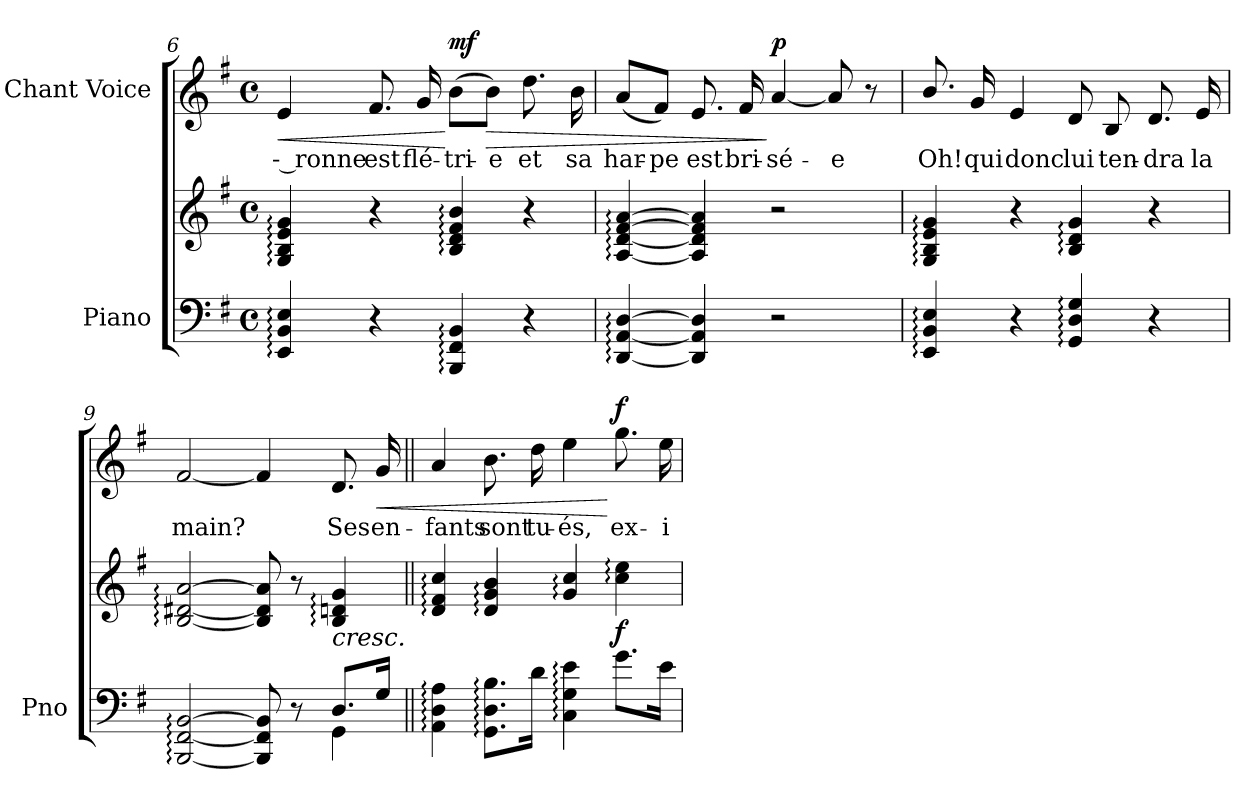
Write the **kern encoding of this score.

**kern	**kern	**dynam	**kern	**text	**dynam
*part2	*part2	*part2	*part1	*part1	*part1
*staff3	*staff2	*staff2/3	*staff1	*staff1	*staff1
*I"Piano	*	*	*I"Chant Voice	*	*
*I'Pno	*	*	*	*	*
!!LO:LB:g=z
*clefF4	*clefG2	*	*clefG2	*	*
*k[f#]	*k[f#]	*	*k[f#]	*	*
*M4/4	*M4/4	*	*M4/4	*	*
*met(c)	*met(c)	*	*met(c)	*	*
=6	=6	=6	=6	=6	=6
!	!	!	!	!LO:LY:b	!LO:HP:b
4EE/: 4BB/: 4E/:	4G/: 4B/: 4e/: 4g/:	.	4e/	-- ronne	<
!	!	!	!	!LO:LY:b	!
4r	4r	.	8.f#/	est	.
!	!	!	!	!LO:LY:b	!
.	.	.	16g/	flé-	.
!	!	!	!	!LO:LY:b	!LO:DY:n=1:a
4BBB/: 4FF#/: 4BB/:	4B/: 4d/: 4f#/: 4b/:	.	(>8b\L	-tri-	[ mf
!	!	!	!	!LO:LY:b	!LO:HP:b
.	.	.	8b\J)	-e	>
!	!	!	!	!LO:LY:b	!
4r	4r	.	8.dd\	et	.
!	!	!	!	!LO:LY:b	!
.	.	.	16b\	sa	.
=7	=7	=7	=7	=7	=7
!	!	!	!	!LO:LY:b	!
[4DD/: [4AA/: [4D/:	[4A/: [4d/: [4f#/: [4a/:	.	(<8a/L	har-	.
!	!	!	!	!LO:LY:b	!
.	.	.	8f#/J)	-pe	.
!	!	!	!	!LO:LY:b	!
4DD/] 4AA/] 4D/]	4A/] 4d/] 4f#/] 4a/]	.	8.e/	est	.
!	!	!	!	!LO:LY:b	!
.	.	.	16f#/	bri-	.
!	!	!	!	!LO:LY:b	!LO:DY:n=1:a
2r	2r	.	[4a/	-sé-	] p
!	!	!	!	!LO:LY:b	!
.	.	.	8a/]	-e	.
.	.	.	8r	.	.
=8	=8	=8	=8	=8	=8
!	!	!	!	!LO:LY:b	!
4EE/: 4BB/: 4E/:	4G/: 4B/: 4e/: 4g/:	.	8.b/	Oh!	.
!	!	!	!	!LO:LY:b	!
.	.	.	16g/	qui	.
!	!	!	!	!LO:LY:b	!
4r	4r	.	4e/	donc	.
!	!	!	!	!LO:LY:b	!
4GG/: 4D/: 4G/:	4B/: 4d/: 4g/:	.	8d/	lui	.
!	!	!	!	!LO:LY:b	!
.	.	.	8B/	ten-	.
!	!	!	!	!LO:LY:b	!
4r	4r	.	8.d/	-dra	.
!	!	!	!	!LO:LY:b	!
.	.	.	16e/	la	.
!!LO:PB:g=z
=9	=9	=9	=9	=9	=9
*^	*	*	*	*	*
!	!	!	!	!	!LO:LY:b	!
*	*	*^	*	*	*	*
[2BBB/: [2FF#/: [2BB/:	2.ryy	[2B/: [2d#X/: [2a/:	2...ryy	.	[2f#/	main?	.
8BBB/] 8FF#/] 8BB/]	.	8B/] 8d#/] 8a/]	.	.	4f#/]	.	.
8r	.	8r	.	.	.	.	.
!	!	!	!	!LO:HP:b	!	!LO:LY:b	!LO:DY:a
!	!	!	!	!	!	!	!LO:DY:n=1:a
!	!	!	!	!	!	!	!LO:DY:n=2:a
8.D/L	4GG:\	4B/: 4dn/: 4g/:	.	<	8.d/	Ses	other-dynamics f other-dynamics
!	!	!	!	!LO:DY:b	!	!LO:LY:b	!LO:HP:b
!	!	!	!	!LO:DY:n=1:b	!	!	!
!	!	!	!	!LO:DY:n=2:b	!	!	!
16G/Jk	.	.	16ryy	other-dynamics f other-dynamics	16g/	en-	<
*v	*v	*	*	*	*	*	*
=10||	=10||	=10||	=10||	=10||	=10||	=10||
!	!	!	!	!	!LO:LY:b	!
*	*v	*v	*	*	*	*
4AA\: 4D\: 4A\:	4d/: 4f#/: 4cc/:	.	4a/	-fants	.
!	!	!	!	!LO:LY:b	!
8.GG\: 8.D\: 8.B\:L	4d/: 4g/: 4b/:	.	8.b\	sont	.
!	!	!	!	!LO:LY:b	!
16d\Jk	.	.	16dd\	tu-	.
!	!	!	!	!LO:LY:b	!
4C\: 4G\: 4e\:	4g/: 4cc/:	.	4ee\	-és,	.
!	!	!LO:DY:n=1:b	!	!LO:LY:b	!LO:DY:n=1:a
8.g\L	4cc\: 4ee\:	[ f	8.gg\	ex-	[ f
!	!	!	!	!LO:LY:b	!
16e\Jk	.	.	16ee\	-i-	.
=	=	=	=	=	=
*-	*-	*-	*-	*-	*-
